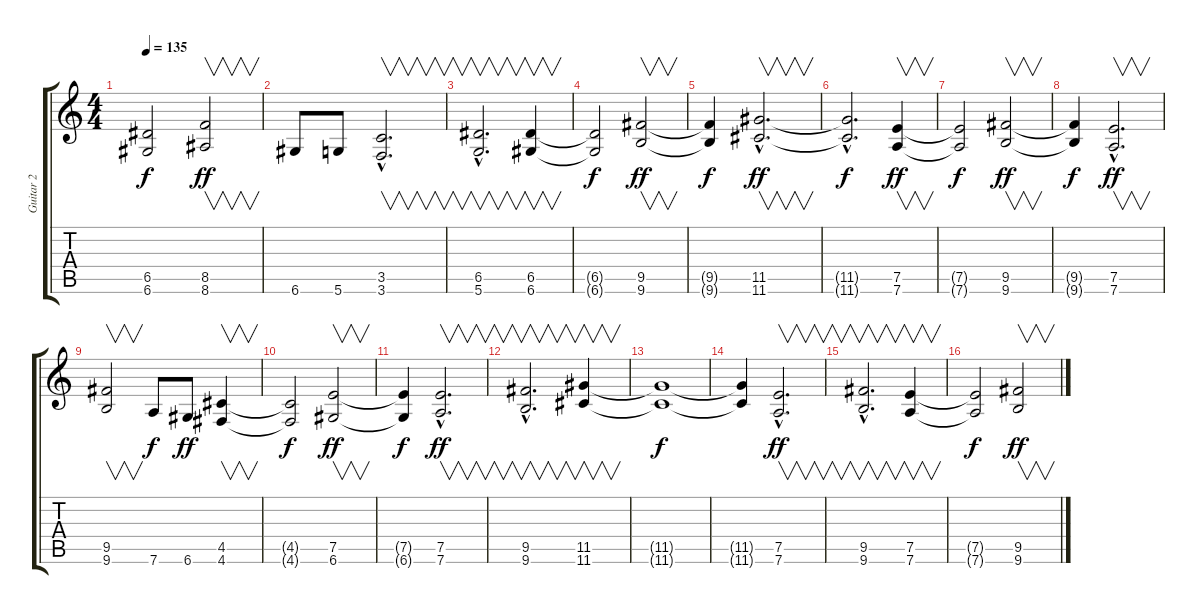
\track ("Guitar 2" "Guitar 2") {instrument distortionguitar}
\staff {score tabs}
\tuning (E4 B3 G3 D3 A2 D2) {hide}
\ts (4 4)
\tempo 135
\clef g2
\ks c
(6.5{t} 6.6{t}).2{dy f} (8.5 8.6).2{v dy ff} |
6.6.8 5.6.8 (3.5{hac} 3.6{hac}).2{v d} |
(6.5{hac} 5.6{hac}).2{v d} (6.5 6.6).4{v} |
(6.5{t} 6.6{t}).2{dy f} (9.5 9.6).2{v dy ff} |
(9.5{t} 9.6{t}).4{dy f} (11.5{hac} 11.6{hac}).2{v d dy ff} |
(11.5{hac t} 11.6{hac t}).2{d dy f} (7.5 7.6).4{v dy ff} |
(7.5{t} 7.6{t}).2{dy f} (9.5 9.6).2{v dy ff} |
(9.5{t} 9.6{t}).4{dy f} (7.5{hac} 7.6{hac}).2{v d dy ff} |
(9.5 9.6).2{v} 7.6.8{dy f} 6.6.8{dy ff} (4.5 4.6).4{v} |
(4.5{t} 4.6{t}).2{dy f} (7.5 6.6).2{v dy ff} |
(7.5{t} 6.6{t}).4{dy f} (7.5{hac} 7.6{hac}).2{v d dy ff} |
(9.5{hac} 9.6{hac}).2{v d} (11.5 11.6).4{v} |
(11.5{t} 11.6{t}).1{dy f} |
(11.5{t} 11.6{t}).4 (7.5{hac} 7.6{hac}).2{v d dy ff} |
(9.5{hac} 9.6{hac}).2{v d} (7.5 7.6).4{v} |
(7.5{t} 7.6{t}).2{dy f} (9.5 9.6).2{v dy ff}
